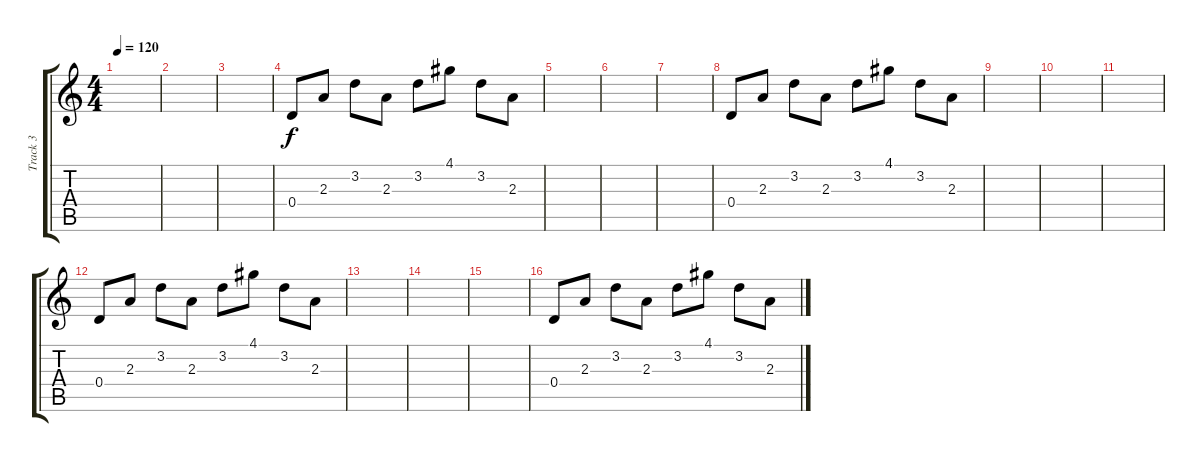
\track ("Track 3" "Track 3") {instrument acousticguitarnylon}
\staff {score tabs}
\tuning (E4 B3 G3 D3 A2 E2) {hide}
\ts (4 4)
\tempo 120
\clef g2
\ks c
|
|
|
0.4.8 2.3.8 3.2.8 2.3.8 3.2.8 4.1.8 3.2.8 2.3.8 |
|
|
|
0.4.8 2.3.8 3.2.8 2.3.8 3.2.8 4.1.8 3.2.8 2.3.8 |
|
|
|
0.4.8 2.3.8 3.2.8 2.3.8 3.2.8 4.1.8 3.2.8 2.3.8 |
|
|
|
0.4.8 2.3.8 3.2.8 2.3.8 3.2.8 4.1.8 3.2.8 2.3.8
